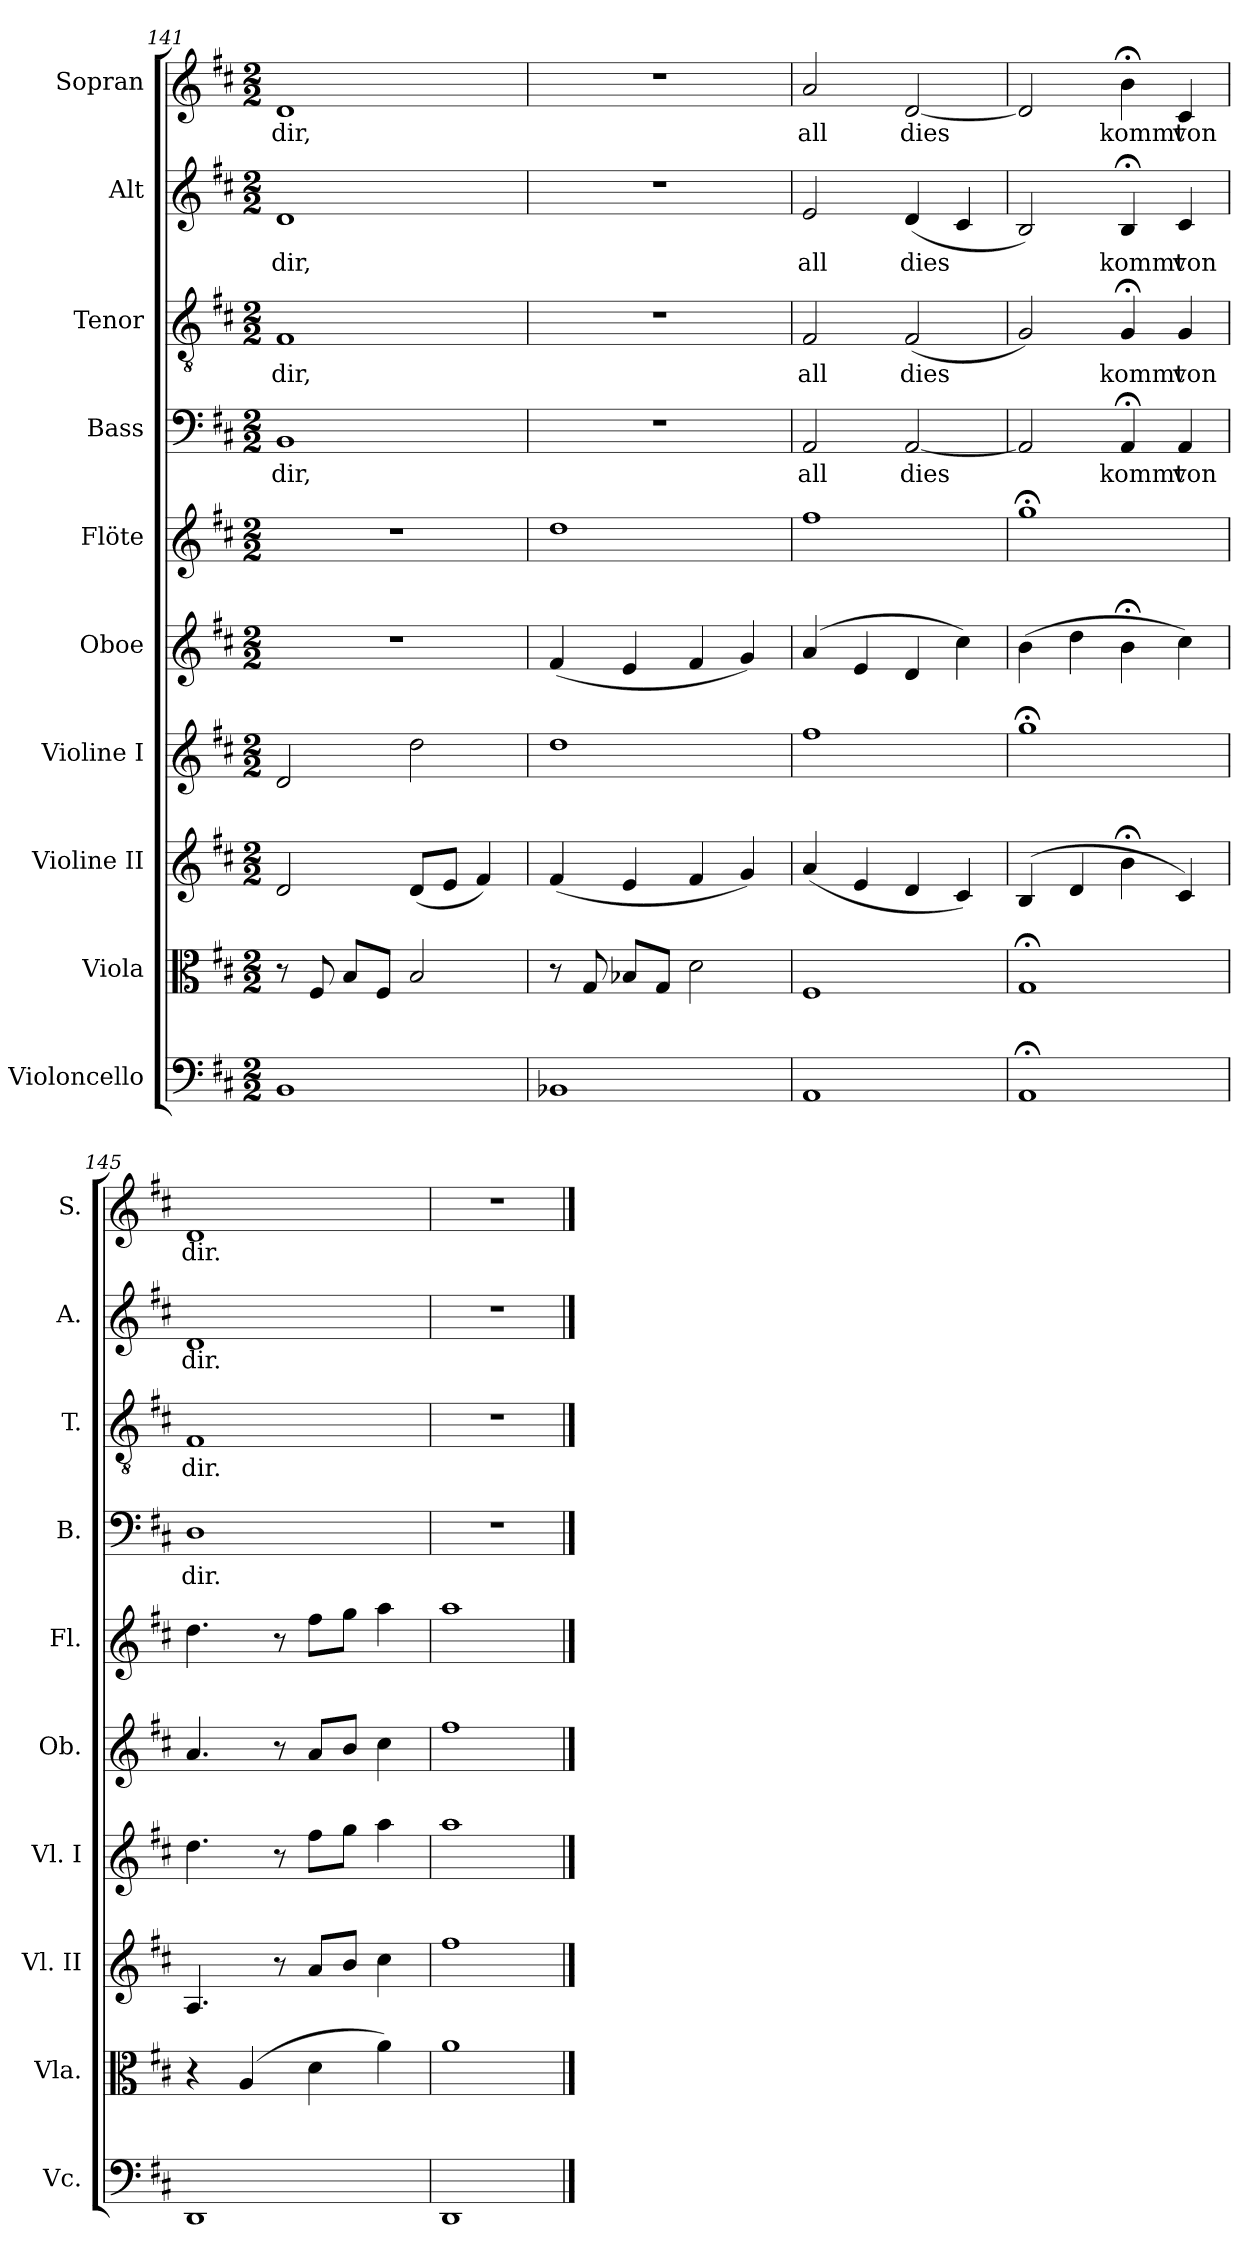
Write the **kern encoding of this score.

**kern	**kern	**kern	**kern	**kern	**kern	**kern	**text	**kern	**text	**kern	**text	**kern	**text
*part10	*part9	*part8	*part7	*part6	*part5	*part4	*part4	*part3	*part3	*part2	*part2	*part1	*part1
*staff10	*staff9	*staff8	*staff7	*staff6	*staff5	*staff4	*staff4	*staff3	*staff3	*staff2	*staff2	*staff1	*staff1
*I"Violoncello	*I"Viola	*I"Violine II	*I"Violine I	*I"Oboe	*I"Flöte	*I"Bass	*	*I"Tenor	*	*I"Alt	*	*I"Sopran	*
*I'Vc.	*I'Vla.	*I'Vl. II	*I'Vl. I	*I'Ob.	*I'Fl.	*I'B.	*	*I'T.	*	*I'A.	*	*I'S.	*
*clefF4	*clefC3	*clefG2	*clefG2	*clefG2	*clefG2	*clefF4	*	*clefGv2	*	*clefG2	*	*clefG2	*
*	*	*	*	*	*	*	*	*ITrd7c12	*	*	*	*	*
*k[f#c#]	*k[f#c#]	*k[f#c#]	*k[f#c#]	*k[f#c#]	*k[f#c#]	*k[f#c#]	*	*k[f#c#]	*	*k[f#c#]	*	*k[f#c#]	*
*D:	*D:	*D:	*D:	*D:	*D:	*D:	*	*D:	*	*D:	*	*D:	*
*M2/2	*M2/2	*M2/2	*M2/2	*M2/2	*M2/2	*M2/2	*	*M2/2	*	*M2/2	*	*M2/2	*
=141	=141	=141	=141	=141	=141	=141	=141	=141	=141	=141	=141	=141	=141
!	!	!	!	!	!	!	!LO:LY:b	!	!LO:LY:b	!	!LO:LY:b	!	!LO:LY:b
1BB	8r	2d/	2d/	1r	1r	1BB	dir,	1FF#	dir,	1d	dir,	1d	dir,
.	8F#/	.	.	.	.	.	.	.	.	.	.	.	.
.	8B/L	.	.	.	.	.	.	.	.	.	.	.	.
.	8F#/J	.	.	.	.	.	.	.	.	.	.	.	.
.	2B/	(<8d/L	2dd\	.	.	.	.	.	.	.	.	.	.
.	.	8e/J	.	.	.	.	.	.	.	.	.	.	.
.	.	4f#/)	.	.	.	.	.	.	.	.	.	.	.
=142	=142	=142	=142	=142	=142	=142	=142	=142	=142	=142	=142	=142	=142
1BB-X	8r	(<4f#/	1dd	(<4f#/	1dd	1r	.	1r	.	1r	.	1r	.
.	8G/	.	.	.	.	.	.	.	.	.	.	.	.
.	8B-X/L	4e/	.	4e/	.	.	.	.	.	.	.	.	.
.	8G/J	.	.	.	.	.	.	.	.	.	.	.	.
.	2d\	4f#/	.	4f#/	.	.	.	.	.	.	.	.	.
.	.	4g/)	.	4g/)	.	.	.	.	.	.	.	.	.
=143	=143	=143	=143	=143	=143	=143	=143	=143	=143	=143	=143	=143	=143
!	!	!	!	!	!	!	!LO:LY:b	!	!LO:LY:b	!	!LO:LY:b	!	!LO:LY:b
1AA	1F#	(<4a/	1ff#	(>4a/	1ff#	2AA/	all	2FF#/	all	2e/	all	2a/	all
.	.	4e/	.	4e/	.	.	.	.	.	.	.	.	.
!	!	!	!	!	!	!	!LO:LY:b	!	!LO:LY:b	!	!LO:LY:b	!	!LO:LY:b
.	.	4d/	.	4d/	.	[2AA/	dies	(<2FF#/	dies	(<4d/	dies	[2d/	dies
.	.	4c#/)	.	4cc#\)	.	.	.	.	.	4c#/	.	.	.
=144	=144	=144	=144	=144	=144	=144	=144	=144	=144	=144	=144	=144	=144
1AA;<	1G;<	(>4B/	1gg;<	(>4b\	1gg;<	2AA/]	.	2GG/)	.	2B/)	.	2d/]	.
.	.	4d/	.	4dd\	.	.	.	.	.	.	.	.	.
!	!	!	!	!	!	!	!LO:LY:b	!	!LO:LY:b	!	!LO:LY:b	!	!LO:LY:b
.	.	4b;<\	.	4b;<\	.	4AA;</	kommt	4GG;</	kommt	4B;</	kommt	4b;<\	kommt
!	!	!	!	!	!	!	!LO:LY:b	!	!LO:LY:b	!	!LO:LY:b	!	!LO:LY:b
.	.	4c#/)	.	4cc#\)	.	4AA/	von	4GG/	von	4c#/	von	4c#/	von
=145	=145	=145	=145	=145	=145	=145	=145	=145	=145	=145	=145	=145	=145
!	!	!	!	!	!	!	!LO:LY:b	!	!LO:LY:b	!	!LO:LY:b	!	!LO:LY:b
1DD	4r	4.A/	4.dd\	4.a/	4.dd\	1D	dir.	1FF#	dir.	1d	dir.	1d	dir.
.	(>4A/	.	.	.	.	.	.	.	.	.	.	.	.
.	.	8r	8r	8r	8r	.	.	.	.	.	.	.	.
.	4d\	8a/L	8ff#\L	8a/L	8ff#\L	.	.	.	.	.	.	.	.
.	.	8b/J	8gg\J	8b/J	8gg\J	.	.	.	.	.	.	.	.
.	4a\)	4cc#\	4aa\	4cc#\	4aa\	.	.	.	.	.	.	.	.
=146	=146	=146	=146	=146	=146	=146	=146	=146	=146	=146	=146	=146	=146
1DD	1a	1ff#	1aa	1ff#	1aa	1r	.	1r	.	1r	.	1r	.
==	==	==	==	==	==	==	==	==	==	==	==	==	==
*-	*-	*-	*-	*-	*-	*-	*-	*-	*-	*-	*-	*-	*-
